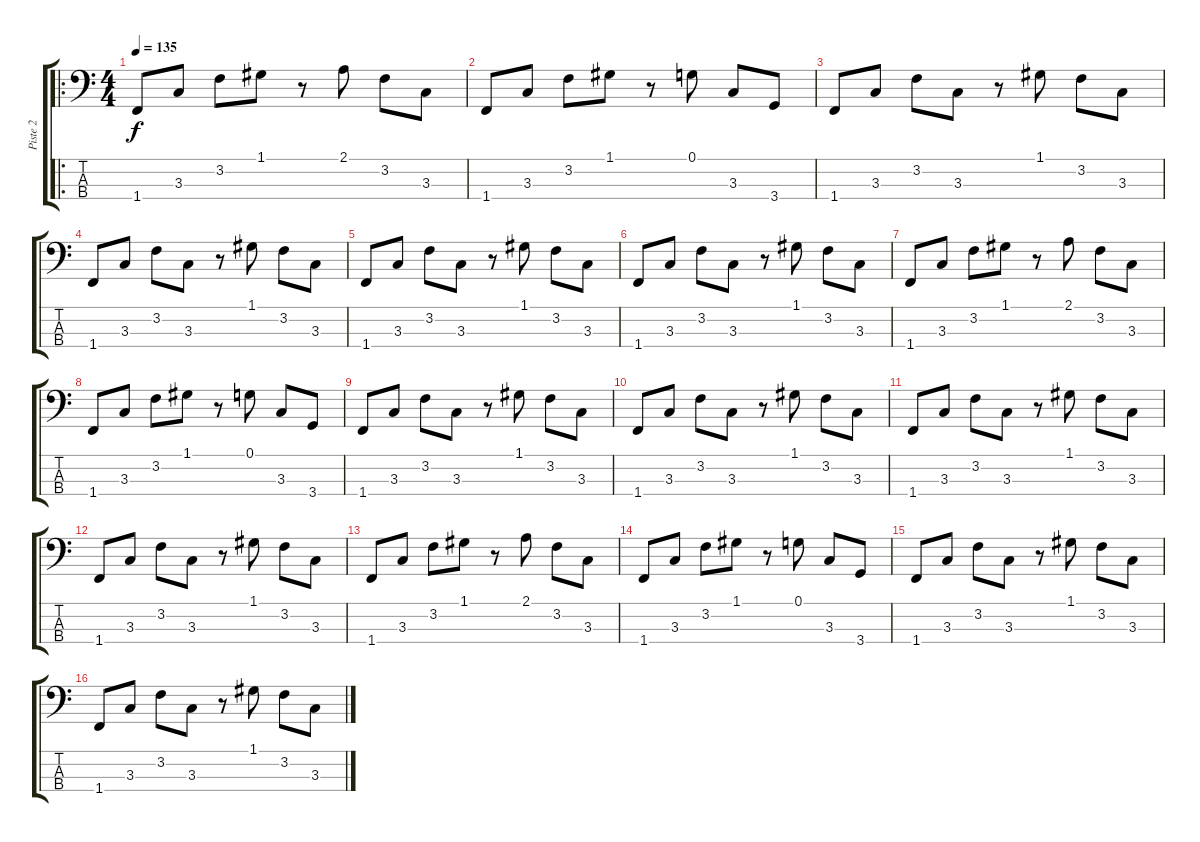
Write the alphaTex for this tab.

\track ("Piste 2" "Piste 2") {instrument fretlessbass}
\staff {score tabs}
\tuning (G2 D2 A1 E1) {hide}
\ro
\ts (4 4)
\tempo 135
\clef f4
\ks c
1.4.8{dy f instrument fretlessbass} 3.3.8 3.2.8 1.1.8 r.8 2.1.8 3.2.8 3.3.8 |
1.4.8 3.3.8 3.2.8 1.1.8 r.8 0.1.8 3.3.8 3.4.8 |
1.4.8 3.3.8 3.2.8 3.3.8 r.8 1.1.8 3.2.8 3.3.8 |
1.4.8 3.3.8 3.2.8 3.3.8 r.8 1.1.8 3.2.8 3.3.8 |
1.4.8 3.3.8 3.2.8 3.3.8 r.8 1.1.8 3.2.8 3.3.8 |
1.4.8 3.3.8 3.2.8 3.3.8 r.8 1.1.8 3.2.8 3.3.8 |
1.4.8 3.3.8 3.2.8 1.1.8 r.8 2.1.8 3.2.8 3.3.8 |
1.4.8 3.3.8 3.2.8 1.1.8 r.8 0.1.8 3.3.8 3.4.8 |
1.4.8 3.3.8 3.2.8 3.3.8 r.8 1.1.8 3.2.8 3.3.8 |
1.4.8 3.3.8 3.2.8 3.3.8 r.8 1.1.8 3.2.8 3.3.8 |
1.4.8 3.3.8 3.2.8 3.3.8 r.8 1.1.8 3.2.8 3.3.8 |
1.4.8 3.3.8 3.2.8 3.3.8 r.8 1.1.8 3.2.8 3.3.8 |
1.4.8 3.3.8 3.2.8 1.1.8 r.8 2.1.8 3.2.8 3.3.8 |
1.4.8 3.3.8 3.2.8 1.1.8 r.8 0.1.8 3.3.8 3.4.8 |
1.4.8 3.3.8 3.2.8 3.3.8 r.8 1.1.8 3.2.8 3.3.8 |
1.4.8 3.3.8 3.2.8 3.3.8 r.8 1.1.8 3.2.8 3.3.8
